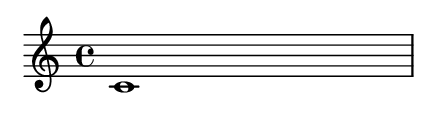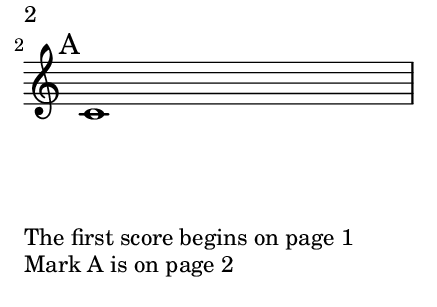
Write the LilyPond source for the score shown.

%% Generated by lilypond-book
%% Options: [exampleindent=10.16\mm,indent=0\mm,line-width=160\mm,paper-height=845.047\pt,paper-width=597.508\pt,papersize="a8landscape"]
\include "lilypond-book-preamble.ly"


% ****************************************************************
% Start cut-&-pastable-section
% ****************************************************************

#(ly:set-option 'eps-box-padding 3.000000)



\paper {
  #(set-paper-size "a8landscape")
  indent = 0\mm
}

\layout {
  
}




% ****************************************************************
% ly snippet:
% ****************************************************************
\sourcefileline 2005
\header { tagline = ##f }
\book {
  \label #'firstScore
  \score {
    {
      c'1
      \pageBreak \mark A \label #'markA
      c'1
    }
  }
  \markup { The first score begins on page \page-ref #'firstScore "0" "?" }
  \markup { Mark A is on page \page-ref #'markA "0" "?" }
}


% ****************************************************************
% end ly snippet
% ****************************************************************
